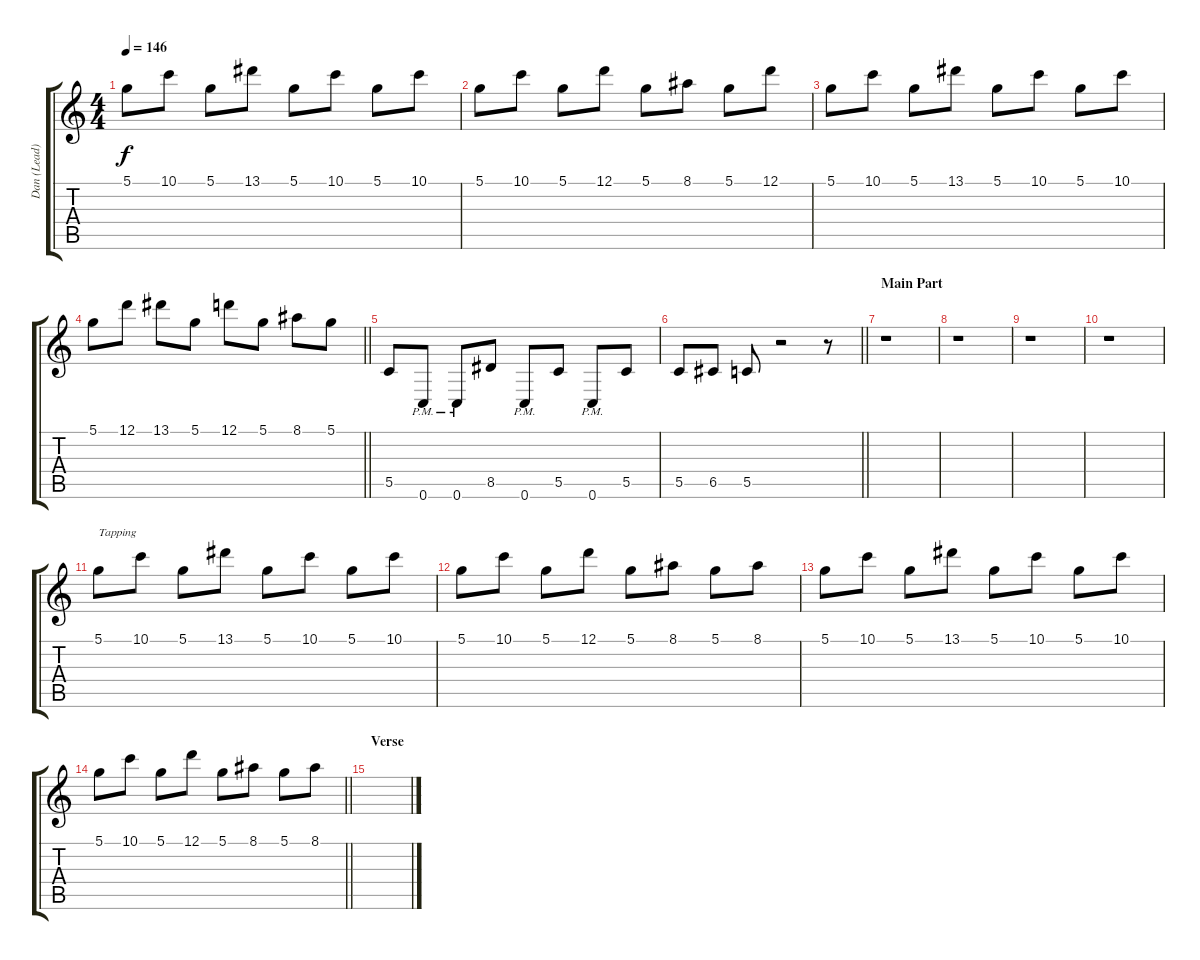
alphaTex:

\track ("Dan (Lead)" "Dan (Lead)") {instrument distortionguitar}
\staff {score tabs}
\tuning (D4 A3 F3 C3 G2 C2) {hide}
\ts (4 4)
\tempo 146
\clef g2
\ks c
5.1.8{dy f} 10.1.8 5.1.8 13.1.8 5.1.8 10.1.8 5.1.8 10.1.8 |
5.1.8 10.1.8 5.1.8 12.1.8 5.1.8 8.1.8 5.1.8 12.1.8 |
5.1.8 10.1.8 5.1.8 13.1.8 5.1.8 10.1.8 5.1.8 10.1.8 |
\barLineRight lightlight
5.1.8 12.1.8 13.1.8 5.1.8 12.1.8 5.1.8 8.1.8 5.1.8 |
5.5.8{volume 16} 0.6{pm}.8 0.6{pm}.8 8.5.8 0.6{pm}.8 5.5.8 0.6{pm}.8 5.5.8 |
\barLineRight lightlight
5.5.8 6.5.8 5.5.8 r.2 r.8 |
\section ("" "Main Part")
r.1 |
r.1 |
r.1 |
r.1 |
5.1.8{txt "Tapping" volume 10} 10.1.8 5.1.8 13.1.8 5.1.8 10.1.8 5.1.8 10.1.8 |
5.1.8 10.1.8 5.1.8 12.1.8 5.1.8 8.1.8 5.1.8 8.1.8 |
5.1.8 10.1.8 5.1.8 13.1.8 5.1.8 10.1.8 5.1.8 10.1.8 |
\barLineRight lightlight
5.1.8 10.1.8 5.1.8 12.1.8 5.1.8 8.1.8 5.1.8 8.1.8 |
\section ("" "Verse")
